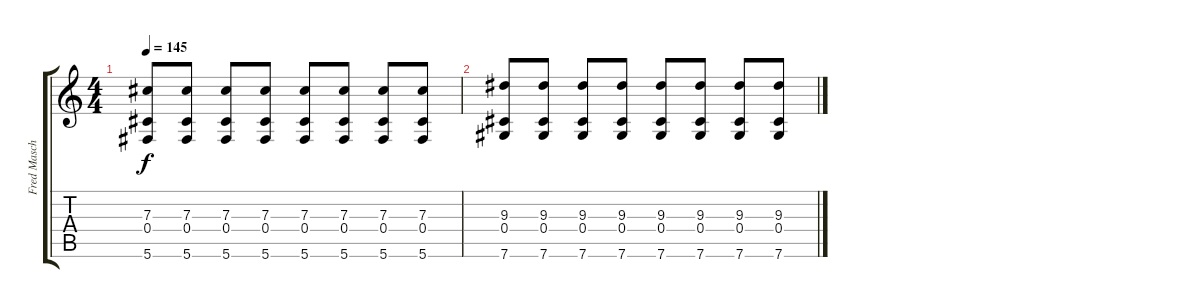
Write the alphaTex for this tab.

\track ("Fred Mascherino(Overdrive)" "Fred Masch") {instrument overdrivenguitar}
\staff {score tabs}
\tuning (Eb4 Bb3 Gb3 Db3 Ab2 Db2) {hide}
\ts (4 4)
\tempo 145
\clef g2
\ks c
(7.3 0.4 5.6).8{dy f} (7.3 0.4 5.6).8 (7.3 0.4 5.6).8 (7.3 0.4 5.6).8 (7.3 0.4 5.6).8 (7.3 0.4 5.6).8 (7.3 0.4 5.6).8 (7.3 0.4 5.6).8 |
(9.3 0.4 7.6).8 (9.3 0.4 7.6).8 (9.3 0.4 7.6).8 (9.3 0.4 7.6).8 (9.3 0.4 7.6).8 (9.3 0.4 7.6).8 (9.3 0.4 7.6).8 (9.3 0.4 7.6).8
